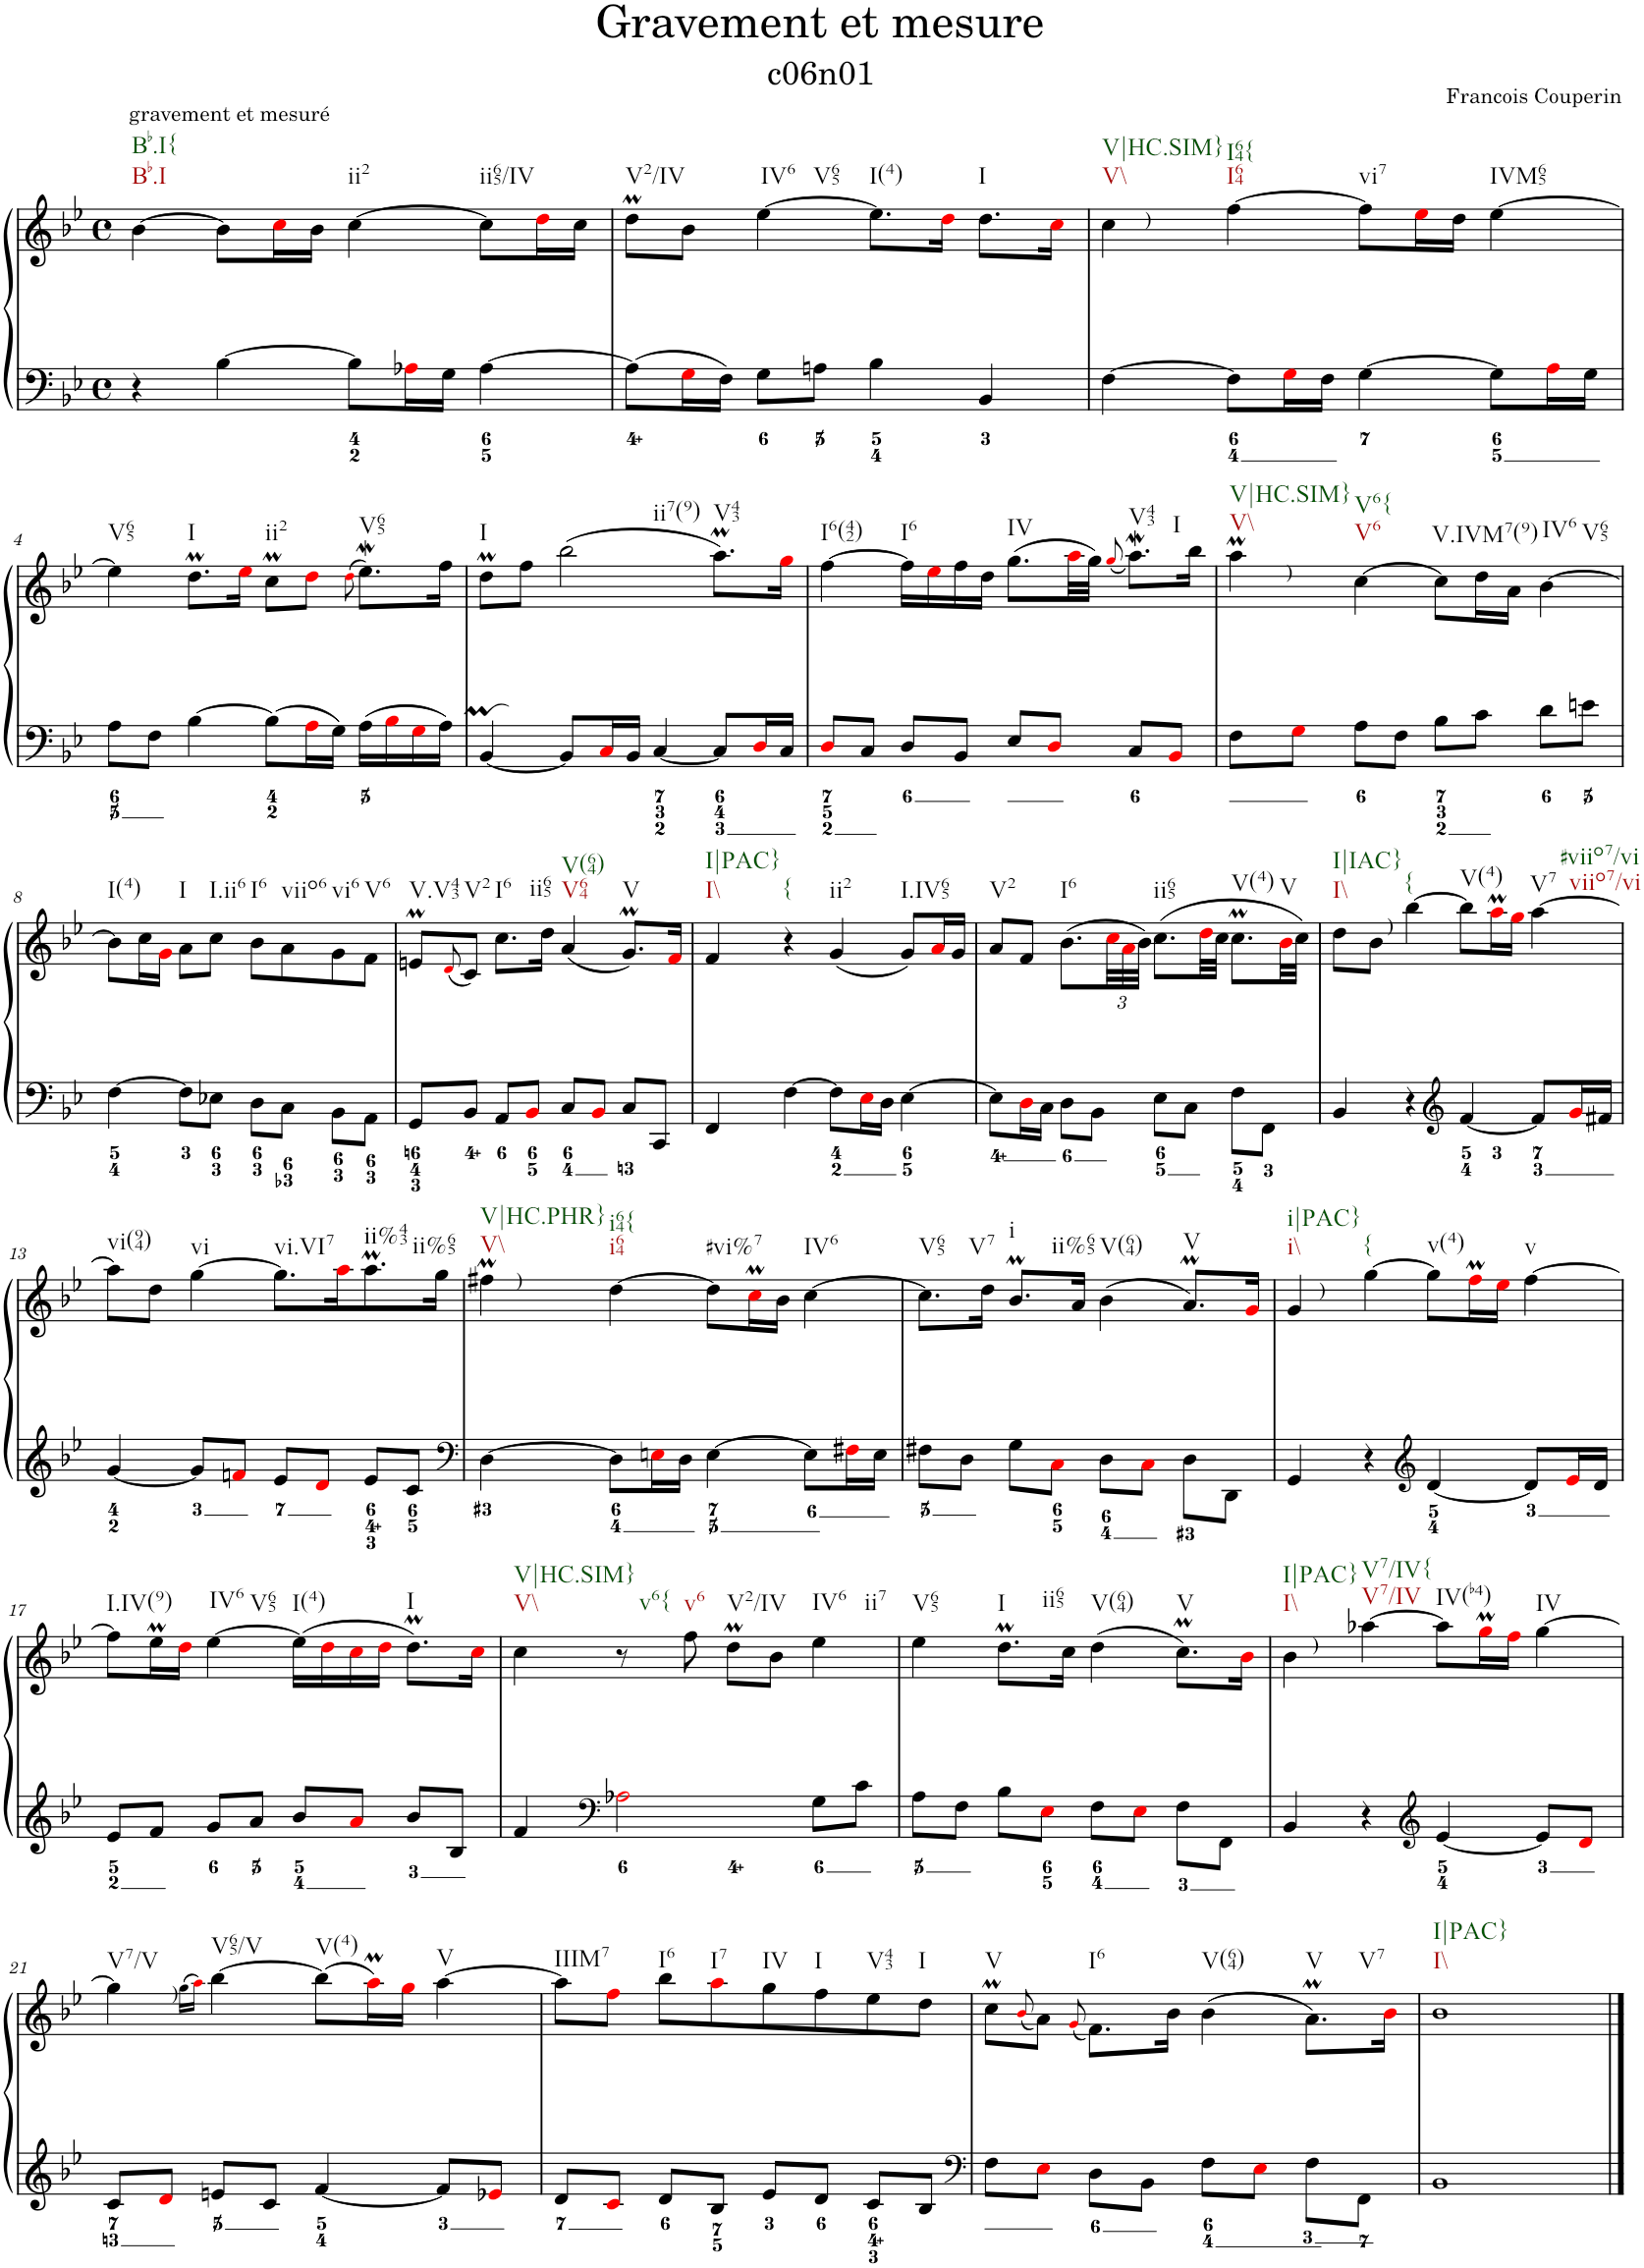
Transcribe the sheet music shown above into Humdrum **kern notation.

**kern	**kern
*part1	*part1
*staff2	*staff1
*I"Piano	*
*I'Pno.	*
*clefF4	*clefG2
*k[b-e-]	*k[b-e-]
*M4/4	*M4/4
*met(c)	*met(c)
=1	=1
!	!LO:TX:a:t=gravement et mesuré
!	!LO:TX:b:t=Bb.I
!	!LO:TX:b:t=Bb.I{
4r	[4b-\
[4B-\	8b-\L]
.	16cci\L
.	16b-\JJ
!	!LO:TX:b:t=ii2
8B-\L]	[4cc\
16A-Xi\L	.
16G\JJ	.
!	!LO:TX:b:t=ii65/IV
[4A-\	8cc\L]
.	16ddi\L
.	16cc\JJ
=2	=2
!	!LO:TX:b:t=V2/IV
8A-\L]	8ddm\L
16Gi\L	8b-\J
16F\JJ	.
!	!LO:TX:b:t=IV6
!	!LO:TX:b:t=V65
8G\L	[4ee-\
8An\J	.
!	!LO:TX:b:t=I(4)
4B-\	8.ee-\L]
.	16ddi\Jk
!	!LO:TX:b:t=I
4BB-/	8.dd\L
.	16cci\Jk
=3	=3
!	!LO:TX:a:t=)
!	!LO:TX:b:t=V\\
!	!LO:TX:b:t=V|HC.SIM}
[4F\	4cc\
!	!LO:TX:b:t=I64
!	!LO:TX:b:t=I64{
8F\L]	[4ff\
16Gi\L	.
16F\JJ	.
!	!LO:TX:b:t=vi7
[4G\	8ff\L]
.	16ee-i\L
.	16dd\JJ
!	!LO:TX:b:t=IVM65
8G\L]	[4ee-\
16Ai\L	.
16G\JJ	.
!!LO:LB:g=z
=4	=4
!	!LO:TX:b:t=V65
8A\L	4ee-\]
8F\J	.
!	!LO:TX:b:t=I
[4B-\	8.ddm\L
.	16ee-i\Jk
!	!LO:TX:b:t=ii2
8B-\L]	8ccM\L
16Ai\L	8ddi\J
16G\JJ	.
.	(8qddi\
!	!LO:TX:b:t=V65
16A\LL	8.ee-w\L)
16B-i\	.
16Gi\	.
16A\JJ	16ff\Jk
=5	=5
!	!LO:TX:b:t=I
[4BB-/	8ddm\L
.	8ff\J
!	!LO:TX:b:t=ii7(9)
8BB-/L]	(2bb-\
16Ci/L	.
16BB-/JJ	.
[4C/	.
!	!LO:TX:b:t=V43
8C/L]	8.aam\L)
16Di/L	.
16C/JJ	16ggi\Jk
=6	=6
!	!LO:TX:b:t=I6(42)
8Di/L	[4ff\
8C/J	.
!	!LO:TX:b:t=I6
8D/L	16ff\LL]
.	16ee-i\
8BB-/J	16ff\
.	16dd\JJ
!	!LO:TX:b:t=IV
8E-/L	(8.gg\L
8Di/J	.
.	32aai\LL
.	32gg\JJJ)
.	(8qggi/
!	!LO:TX:b:t=V43
8C/L	8.aaW\L)
8BB-i/J	.
!	!LO:TX:b:t=I
.	16bb-\Jk
=7	=7
!	!LO:TX:a:t=)
!	!LO:TX:b:t=V\\
!	!LO:TX:b:t=V|HC.SIM}
8F\L	4aam\
8Gi\J	.
!	!LO:TX:b:t=V6
!	!LO:TX:b:t=V6{
8A\L	[4cc\
8F\J	.
!	!LO:TX:b:t=V.IVM7(9)
8B-\L	8cc\L]
8c\J	16dd\L
.	16a\JJ
!	!LO:TX:b:t=IV6
!	!LO:TX:b:t=V65
8d\L	[4b-\
8en\J	.
!!LO:LB:g=z
=8	=8
!	!LO:TX:b:t=I(4)
[4F\	8b-\L]
.	16cc\L
.	16gi\JJ
!	!LO:TX:b:t=I
8F\L]	8a\L
!	!LO:TX:b:t=I.ii6
8E-X\J	8cc\J
!	!LO:TX:b:t=I6
8D\L	8b-\L
!	!LO:TX:b:t=viio6
8C\J	8a\
!	!LO:TX:b:t=vi6
8BB-\L	8g\
!	!LO:TX:b:t=V6
8AA\J	8f\J
=9	=9
!	!LO:TX:b:t=V.V43
8GG/L	8enm/L
.	(8qdi/
!	!LO:TX:b:t=V2
8BB-/J	8c/J)
!	!LO:TX:b:t=I6
8AA/L	8.cc\L
8BB-i/J	.
!	!LO:TX:b:t=ii65
.	16dd\Jk
!	!LO:TX:b:t=V64
!	!LO:TX:b:t=V(64)
8C/L	(4a/
8BB-i/J	.
!	!LO:TX:b:t=V
8C/L	8.gM/L)
8CC/J	.
.	16fi/Jk
=10	=10
!	!LO:TX:b:t=I\\
!	!LO:TX:b:t=I|PAC}
4FF/	4f/
!	!LO:TX:b:t={
[4F\	4r
!	!LO:TX:b:t=ii2
8F\L]	(4g/
16E-i\L	.
16D\JJ	.
!	!LO:TX:b:t=I.IV65
[4E-\	8g/L)
.	16ai/L
.	16g/JJ
=11	=11
!	!LO:TX:b:t=V2
8E-\L]	8a/L
16Di\L	8f/J
16C\JJ	.
!	!LO:TX:b:t=I6
8D\L	(8.b-\L
8BB-\J	.
*	*Xbrackettup
.	48cci\LL
.	48ai\
.	48b-\JJJ)
!	!LO:TX:b:t=ii65
8E-\L	(8.cc\L
8C\J	.
.	32ddi\LL
.	32cc\JJJ
!	!LO:TX:b:t=V(4)
8F\L	8.ccM\L
8FF\J	.
!	!LO:TX:b:t=V
.	32b-i\LL
.	32cc\JJJ)
=12	=12
!	!LO:TX:b:t=I\\
!	!LO:TX:b:t=I|IAC}
4BB-/	8dd\L
!	!LO:TX:a:t=)
.	8b-\J
!	!LO:TX:b:t={
4r	[4bb-\
*clefG2	*
!	!LO:TX:b:t=V(4)
[4f/	8bb-\L]
.	16aami\L
.	16ggi\JJ
!	!LO:TX:b:t=V7
!	!LO:TX:b:t=viio7/vi
!	!LO:TX:b:t=#viio7/vi
8f/L]	[4aa\
16gi/L	.
16f#X/JJ	.
!!LO:LB:g=z
=13	=13
!	!LO:TX:b:t=vi(94)
[4g/	8aa\L]
.	8dd\J
!	!LO:TX:b:t=vi
8g/L]	[4gg\
8fni/J	.
!	!LO:TX:b:t=vi.VI7
8e-/L	8.gg\L]
8di/J	.
.	16aai\K
!	!LO:TX:b:t=ii%43
8e-/L	8.aam\
8c/J	.
!	!LO:TX:b:t=ii%65
.	16gg\Jk
=14	=14
*clefF4	*
!	!LO:TX:a:t=)
!	!LO:TX:b:t=V\\
!	!LO:TX:b:t=V|HC.PHR}
[4D\	4ff#Xm\
!	!LO:TX:b:t=i64
!	!LO:TX:b:t=i64{
8D\L]	[4dd\
16Eni\L	.
16D\JJ	.
!	!LO:TX:b:t=#vi%7
[4E\	8dd\L]
.	16ccMi\L
.	16b-\JJ
!	!LO:TX:b:t=IV6
8E\L]	[4cc\
16F#Xi\L	.
16E\JJ	.
=15	=15
!	!LO:TX:b:t=V65
8F#X\L	8.cc\L]
8D\J	.
!	!LO:TX:b:t=V7
.	16dd\Jk
!	!LO:TX:b:t=i
8G\L	8.b-M/L
8Ci\J	.
!	!LO:TX:b:t=ii%65
.	16a/Jk
!	!LO:TX:b:t=V(64)
8D\L	(4b-\
8Ci\J	.
!	!LO:TX:b:t=V
8D\L	8.am/L)
8DD\J	.
.	16gi/Jk
=16	=16
!	!LO:TX:a:t=)
!	!LO:TX:b:t=i\\
!	!LO:TX:b:t=i|PAC}
4GG/	4g/
!	!LO:TX:b:t={
4r	[4gg\
*clefG2	*
!	!LO:TX:b:t=v(4)
[4d/	8gg\L]
.	16ffMi\L
.	16ee-i\JJ
!	!LO:TX:b:t=v
8d/L]	[4ff\
16e-i/L	.
16d/JJ	.
!!LO:LB:g=z
=17	=17
!	!LO:TX:b:t=I.IV(9)
8e-/L	8ff\L]
8f/J	16ee-M\L
.	16ddi\JJ
!	!LO:TX:b:t=IV6
!	!LO:TX:b:t=V65
8g/L	[4ee-\
8a/J	.
!	!LO:TX:b:t=I(4)
8b-/L	(16ee-\LL]
.	16ddi\
8ai/J	16cci\
.	16ddi\JJ
!	!LO:TX:b:t=I
8b-/L	8.ddm\L)
8B-/J	.
.	16cci\Jk
=18	=18
!	!LO:TX:b:t=V\\
!	!LO:TX:b:t=V|HC.SIM}
4f/	4cc\
*clefF4	*
2A-Xi\	8r
!	!LO:TX:b:t=v6
!	!LO:TX:b:t=v6{
.	8ff\
!	!LO:TX:b:t=V2/IV
.	8ddm\L
.	8b-\J
!	!LO:TX:b:t=IV6
!	!LO:TX:b:t=ii7
8G\L	4ee-\
8c\J	.
=19	=19
!	!LO:TX:b:t=V65
8A\L	4ee-\
8F\J	.
!	!LO:TX:b:t=I
8B-\L	8.ddm\L
8E-i\J	.
!	!LO:TX:b:t=ii65
.	16cc\Jk
!	!LO:TX:b:t=V(64)
8F\L	(4dd\
8E-i\J	.
!	!LO:TX:b:t=V
8F\L	8.ccM\L)
8FF\J	.
.	16b-i\Jk
=20	=20
!	!LO:TX:a:t=)
!	!LO:TX:b:t=I\\
!	!LO:TX:b:t=I|PAC}
4BB-/	4b-\
!	!LO:TX:b:t=V7/IV
!	!LO:TX:b:t=V7/IV{
4r	[4aa-X\
*clefG2	*
!	!LO:TX:b:t=IV(b4)
[4e-/	8aa-\L]
.	16ggMi\L
.	16ffi\JJ
!	!LO:TX:b:t=IV
8e-/L]	[4gg\
8di/J	.
!!LO:LB:g=z
=21	=21
!	!LO:TX:a:t=)
!	!LO:TX:b:t=V7/V
8c/L	4gg\]
8di/J	.
.	(16qgg\LL
.	16qaai\JJ)
!	!LO:TX:b:t=V65/V
8en/L	[4bb-\
8c/J	.
!	!LO:TX:b:t=V(4)
[4f/	(8bb-\L]
.	16aami\L)
.	16ggi\JJ
!	!LO:TX:b:t=V
8f/L]	[4aa\
8e-Xi/J	.
=22	=22
!	!LO:TX:b:t=IIIM7
8d/L	8aa\L]
8ci/J	8ffi\J
!	!LO:TX:b:t=I6
8d/L	8bb-\L
!	!LO:TX:b:t=I7
8B-/J	8aai\
!	!LO:TX:b:t=IV
8e-/L	8gg\
!	!LO:TX:b:t=I
8d/J	8ff\
!	!LO:TX:b:t=V43
8c/L	8ee-\
!	!LO:TX:b:t=I
8B-/J	8dd\J
=23	=23
*clefF4	*
!	!LO:TX:b:t=V
8F\L	8ccM\L
.	(8qb-i/
8E-i\J	8a\J)
.	(8qgi/
!	!LO:TX:b:t=I6
8D\L	8.f\L)
8BB-\J	.
.	16b-\Jk
!	!LO:TX:b:t=V(64)
8F\L	(4b-\
8E-i\J	.
!	!LO:TX:b:t=V
8F\L	8.am\L)
8FF\J	.
!	!LO:TX:b:t=V7
.	16b-i\Jk
=24	=24
!	!LO:TX:b:t=I\\
!	!LO:TX:b:t=I|PAC}
1BB-	1b-
==	==
*-	*-
